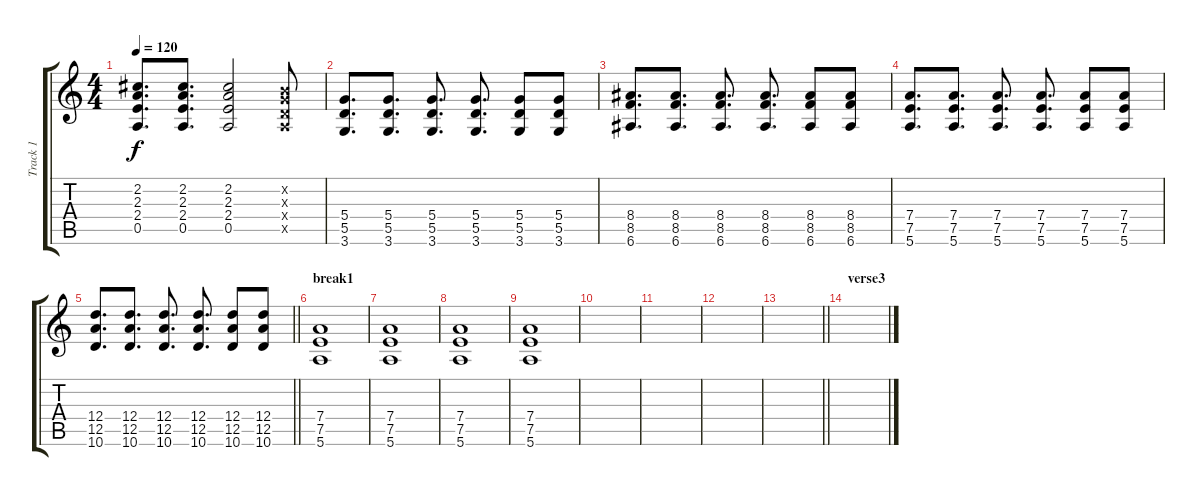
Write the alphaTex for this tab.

\track ("Track 1" "Track 1") {instrument acousticguitarsteel}
\staff {score tabs}
\tuning (E4 B3 G3 D3 A2 E2) {hide}
\ts (4 4)
\tempo 120
\clef g2
\ks c
(2.2 2.3 2.4 0.5).8{d dy f} (2.2 2.3 2.4 0.5).8{d} (2.2 2.3 2.4 0.5).2 (0.2{x} 0.3{x} 0.4{x} 0.5{x}).8 |
(5.4 5.5 3.6).8{d} (5.4 5.5 3.6).8{d} (5.4 5.5 3.6).8{d} (5.4 5.5 3.6).8{d} (5.4 5.5 3.6).8 (5.4 5.5 3.6).8 |
(8.4 8.5 6.6).8{d} (8.4 8.5 6.6).8{d} (8.4 8.5 6.6).8{d} (8.4 8.5 6.6).8{d} (8.4 8.5 6.6).8 (8.4 8.5 6.6).8 |
(7.4 7.5 5.6).8{d} (7.4 7.5 5.6).8{d} (7.4 7.5 5.6).8{d} (7.4 7.5 5.6).8{d} (7.4 7.5 5.6).8 (7.4 7.5 5.6).8 |
\barLineRight lightlight
(12.4 12.5 10.6).8{d} (12.4 12.5 10.6).8{d} (12.4 12.5 10.6).8{d} (12.4 12.5 10.6).8{d} (12.4 12.5 10.6).8 (12.4 12.5 10.6).8 |
\section ("" "break1")
(7.4 7.5 5.6).1 |
(7.4 7.5 5.6).1 |
(7.4 7.5 5.6).1 |
(7.4 7.5 5.6).1 |
|
|
|
\barLineRight lightlight
|
\section ("" "verse3")
